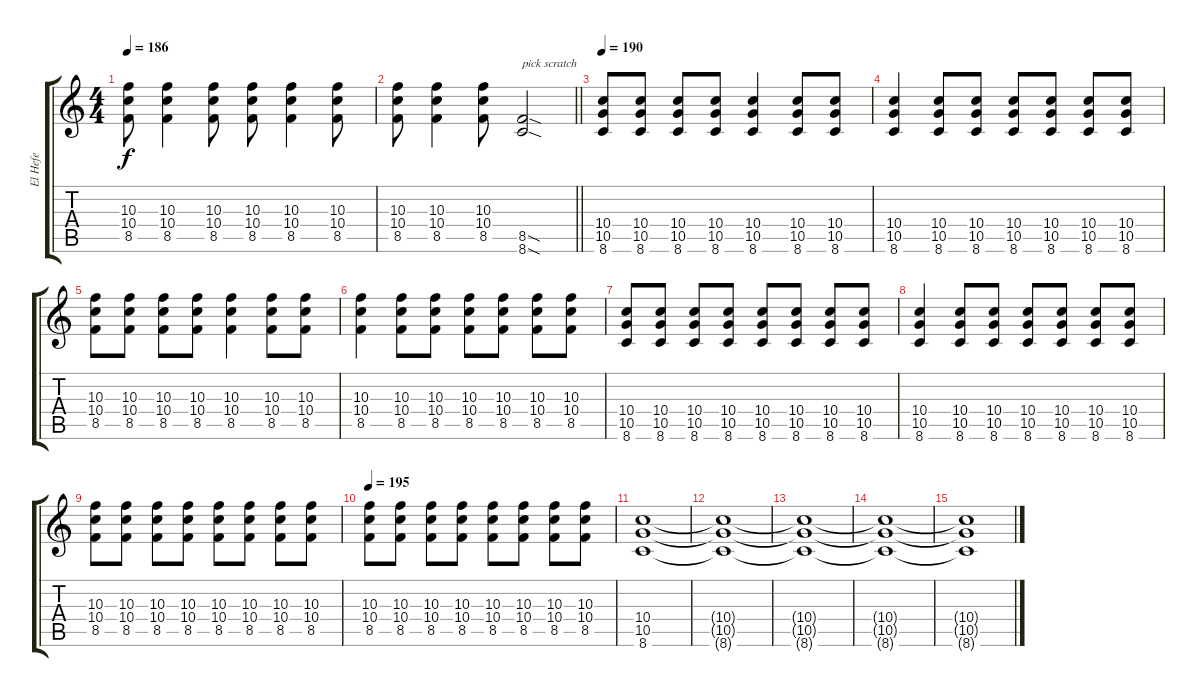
\track ("El Hefe" "El Hefe") {instrument distortionguitar}
\staff {score tabs}
\tuning (E4 B3 G3 D3 A2 E2) {hide}
\ts (4 4)
\tempo 186
\clef g2
\ks c
(10.3 10.4 8.5).8{dy f} (10.3 10.4 8.5).4 (10.3 10.4 8.5).8 (10.3 10.4 8.5).8 (10.3 10.4 8.5).4 (10.3 10.4 8.5).8 |
\barLineRight lightlight
(10.3 10.4 8.5).8 (10.3 10.4 8.5).4 (10.3 10.4 8.5).8 (8.5{sod} 8.6{sod}).2{txt "pick scratch"} |
\section ("" "")
\tempo 190
(10.4 10.5 8.6).8 (10.4 10.5 8.6).8 (10.4 10.5 8.6).8 (10.4 10.5 8.6).8 (10.4 10.5 8.6).4 (10.4 10.5 8.6).8 (10.4 10.5 8.6).8 |
(10.4 10.5 8.6).4 (10.4 10.5 8.6).8 (10.4 10.5 8.6).8 (10.4 10.5 8.6).8 (10.4 10.5 8.6).8 (10.4 10.5 8.6).8 (10.4 10.5 8.6).8 |
(10.3 10.4 8.5).8 (10.3 10.4 8.5).8 (10.3 10.4 8.5).8 (10.3 10.4 8.5).8 (10.3 10.4 8.5).4 (10.3 10.4 8.5).8 (10.3 10.4 8.5).8 |
(10.3 10.4 8.5).4 (10.3 10.4 8.5).8 (10.3 10.4 8.5).8 (10.3 10.4 8.5).8 (10.3 10.4 8.5).8 (10.3 10.4 8.5).8 (10.3 10.4 8.5).8 |
(10.4 10.5 8.6).8 (10.4 10.5 8.6).8 (10.4 10.5 8.6).8 (10.4 10.5 8.6).8 (10.4 10.5 8.6).8 (10.4 10.5 8.6).8 (10.4 10.5 8.6).8 (10.4 10.5 8.6).8 |
(10.4 10.5 8.6).4 (10.4 10.5 8.6).8 (10.4 10.5 8.6).8 (10.4 10.5 8.6).8 (10.4 10.5 8.6).8 (10.4 10.5 8.6).8 (10.4 10.5 8.6).8 |
(10.3 10.4 8.5).8 (10.3 10.4 8.5).8 (10.3 10.4 8.5).8 (10.3 10.4 8.5).8 (10.3 10.4 8.5).8 (10.3 10.4 8.5).8 (10.3 10.4 8.5).8 (10.3 10.4 8.5).8 |
\tempo 195
(10.3 10.4 8.5).8 (10.3 10.4 8.5).8 (10.3 10.4 8.5).8 (10.3 10.4 8.5).8 (10.3 10.4 8.5).8 (10.3 10.4 8.5).8 (10.3 10.4 8.5).8 (10.3 10.4 8.5).8 |
(10.4 10.5 8.6).1 |
(10.4{t} 10.5{t} 8.6{t}).1 |
(10.4{t} 10.5{t} 8.6{t}).1 |
(10.4{t} 10.5{t} 8.6{t}).1 |
(10.4{t} 10.5{t} 8.6{t}).1
